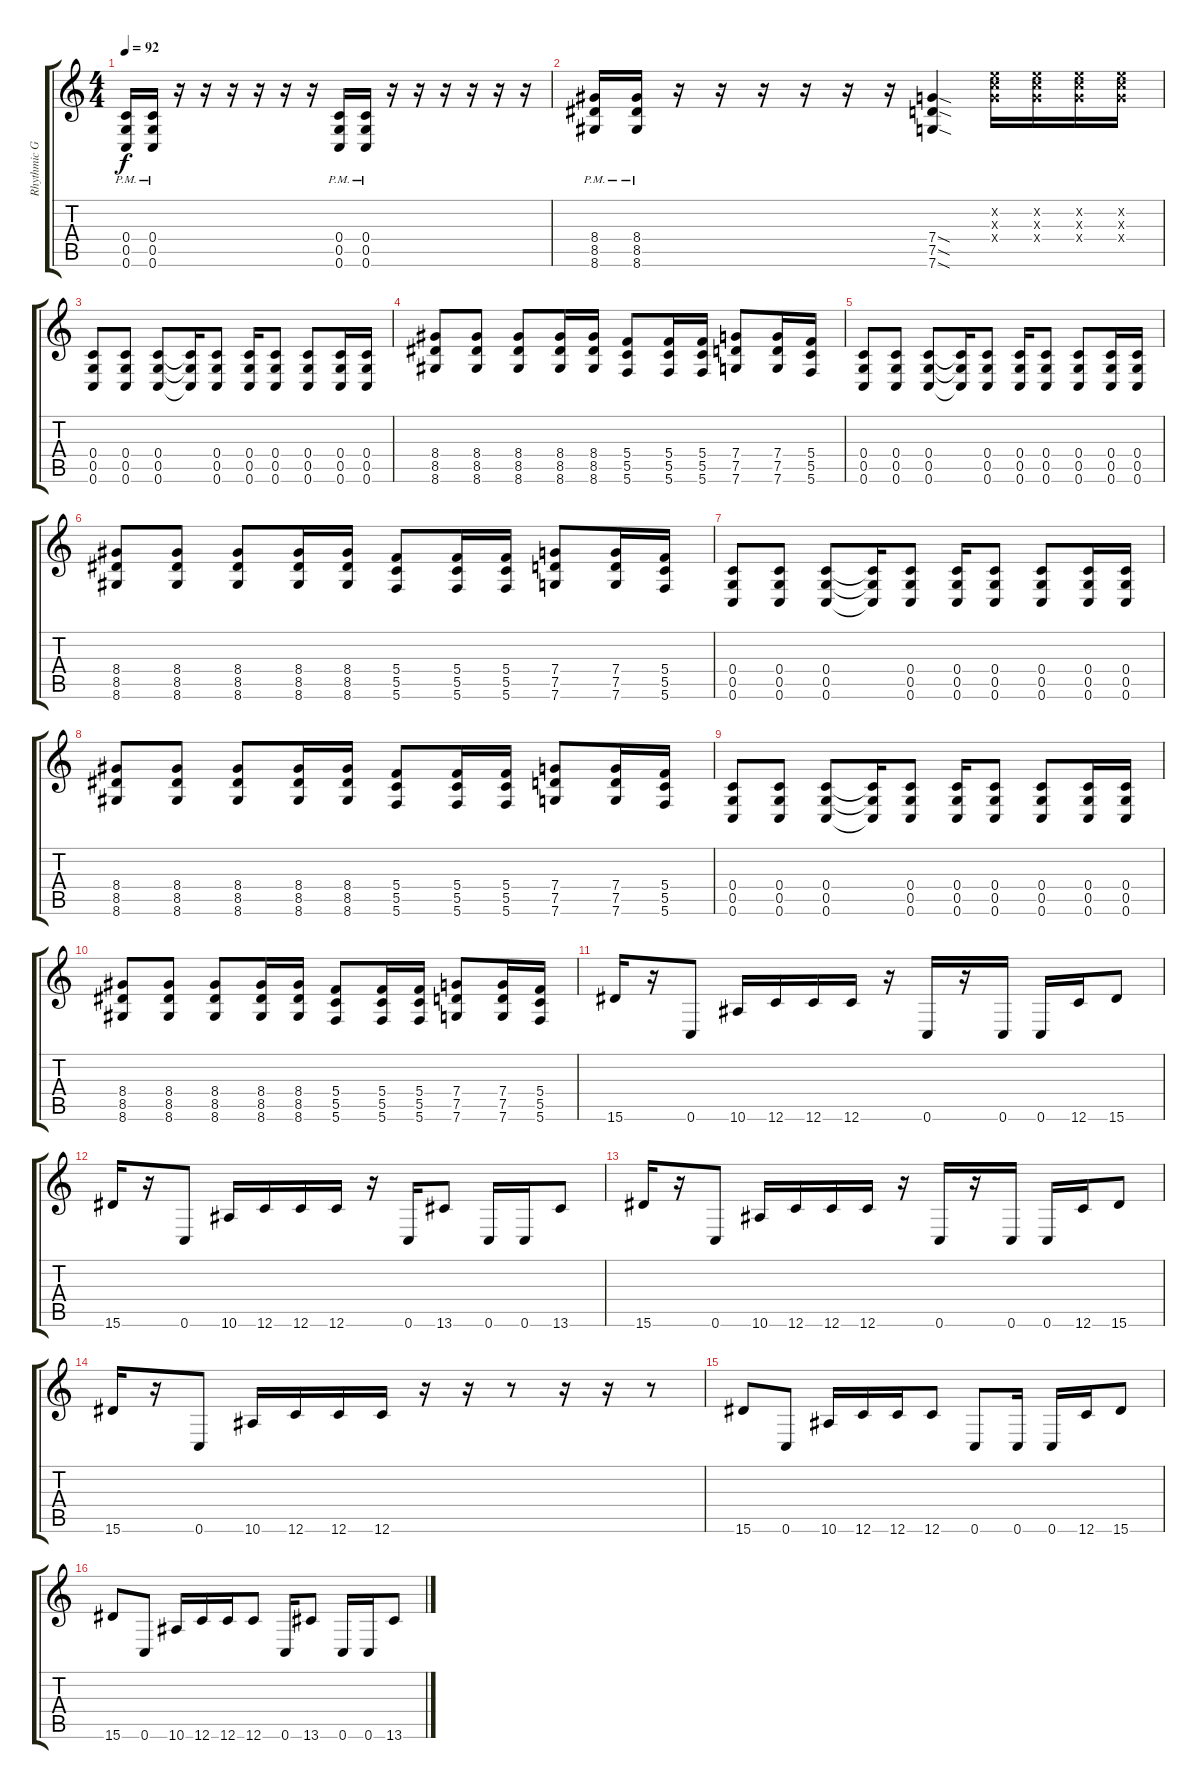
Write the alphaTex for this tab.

\track ("Rhythmic Guitar" "Rhythmic G") {instrument distortionguitar}
\staff {score tabs}
\tuning (D4 A3 F3 C3 G2 C2) {hide}
\ts (4 4)
\tempo 92
\clef g2
\ks c
(0.4{pm} 0.5{pm} 0.6{pm}).16{dy f} (0.4{pm} 0.5{pm} 0.6{pm}).16 r.16 r.16 r.16 r.16 r.16 r.16 (0.4{pm} 0.5{pm} 0.6{pm}).16 (0.4{pm} 0.5{pm} 0.6{pm}).16 r.16 r.16 r.16 r.16 r.16 r.16 |
(8.4{pm} 8.5{pm} 8.6{pm}).16 (8.4{pm} 8.5{pm} 8.6{pm}).16 r.16 r.16 r.16 r.16 r.16 r.16 (7.4{sod} 7.5{sod} 7.6{sod}).4 (7.2{x} 7.3{x} 7.4{x}).16 (7.2{x} 7.3{x} 7.4{x}).16 (7.2{x} 7.3{x} 7.4{x}).16 (7.2{x} 7.3{x} 7.4{x}).16 |
(0.4 0.5 0.6).8 (0.4 0.5 0.6).8 (0.4 0.5 0.6).8 (0.4{t} 0.5{t} 0.6{t}).16 (0.4 0.5 0.6).8 (0.4 0.5 0.6).16 (0.4 0.5 0.6).8 (0.4 0.5 0.6).8 (0.4 0.5 0.6).16 (0.4 0.5 0.6).16 |
(8.4 8.5 8.6).8 (8.4 8.5 8.6).8 (8.4 8.5 8.6).8 (8.4 8.5 8.6).16 (8.4 8.5 8.6).16 (5.4 5.5 5.6).8 (5.4 5.5 5.6).16 (5.4 5.5 5.6).16 (7.4 7.5 7.6).8 (7.4 7.5 7.6).16 (5.4 5.5 5.6).16 |
(0.4 0.5 0.6).8 (0.4 0.5 0.6).8 (0.4 0.5 0.6).8 (0.4{t} 0.5{t} 0.6{t}).16 (0.4 0.5 0.6).8 (0.4 0.5 0.6).16 (0.4 0.5 0.6).8 (0.4 0.5 0.6).8 (0.4 0.5 0.6).16 (0.4 0.5 0.6).16 |
(8.4 8.5 8.6).8 (8.4 8.5 8.6).8 (8.4 8.5 8.6).8 (8.4 8.5 8.6).16 (8.4 8.5 8.6).16 (5.4 5.5 5.6).8 (5.4 5.5 5.6).16 (5.4 5.5 5.6).16 (7.4 7.5 7.6).8 (7.4 7.5 7.6).16 (5.4 5.5 5.6).16 |
(0.4 0.5 0.6).8 (0.4 0.5 0.6).8 (0.4 0.5 0.6).8 (0.4{t} 0.5{t} 0.6{t}).16 (0.4 0.5 0.6).8 (0.4 0.5 0.6).16 (0.4 0.5 0.6).8 (0.4 0.5 0.6).8 (0.4 0.5 0.6).16 (0.4 0.5 0.6).16 |
(8.4 8.5 8.6).8 (8.4 8.5 8.6).8 (8.4 8.5 8.6).8 (8.4 8.5 8.6).16 (8.4 8.5 8.6).16 (5.4 5.5 5.6).8 (5.4 5.5 5.6).16 (5.4 5.5 5.6).16 (7.4 7.5 7.6).8 (7.4 7.5 7.6).16 (5.4 5.5 5.6).16 |
(0.4 0.5 0.6).8 (0.4 0.5 0.6).8 (0.4 0.5 0.6).8 (0.4{t} 0.5{t} 0.6{t}).16 (0.4 0.5 0.6).8 (0.4 0.5 0.6).16 (0.4 0.5 0.6).8 (0.4 0.5 0.6).8 (0.4 0.5 0.6).16 (0.4 0.5 0.6).16 |
(8.4 8.5 8.6).8 (8.4 8.5 8.6).8 (8.4 8.5 8.6).8 (8.4 8.5 8.6).16 (8.4 8.5 8.6).16 (5.4 5.5 5.6).8 (5.4 5.5 5.6).16 (5.4 5.5 5.6).16 (7.4 7.5 7.6).8 (7.4 7.5 7.6).16 (5.4 5.5 5.6).16 |
15.6.16{instrument overdrivenguitar} r.16 0.6.8 10.6.16 12.6.16 12.6.16 12.6.16 r.16 0.6.16 r.16 0.6.16 0.6.16 12.6.16 15.6.8 |
15.6.16 r.16 0.6.8 10.6.16 12.6.16 12.6.16 12.6.16 r.16 0.6.16 13.6.8 0.6.16 0.6.16 13.6.8 |
15.6.16 r.16 0.6.8 10.6.16 12.6.16 12.6.16 12.6.16 r.16 0.6.16 r.16 0.6.16 0.6.16 12.6.16 15.6.8 |
15.6.16 r.16 0.6.8 10.6.16 12.6.16 12.6.16 12.6.16 r.16 r.16 r.8 r.16 r.16 r.8 |
15.6.8{instrument overdrivenguitar} 0.6.8 10.6.16 12.6.16 12.6.16 12.6.8 0.6.8 0.6.16 0.6.16 12.6.16 15.6.8 |
15.6.8 0.6.8 10.6.16 12.6.16 12.6.16 12.6.8 0.6.16 13.6.8 0.6.16 0.6.16 13.6.8
